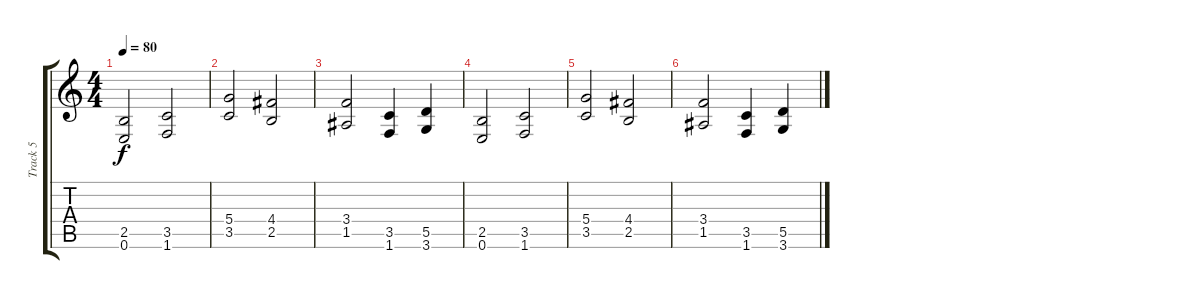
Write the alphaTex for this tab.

\track ("Track 5" "Track 5") {instrument distortionguitar}
\staff {score tabs}
\tuning (E4 B3 G3 D3 A2 E2) {hide}
\ts (4 4)
\tempo 80
\clef g2
\ks c
(2.5 0.6).2{dy f} (3.5 1.6).2 |
(5.4 3.5).2 (4.4 2.5).2 |
(3.4 1.5).2 (3.5 1.6).4 (5.5 3.6).4 |
(2.5 0.6).2 (3.5 1.6).2 |
(5.4 3.5).2 (4.4 2.5).2 |
(3.4 1.5).2 (3.5 1.6).4 (5.5 3.6).4
